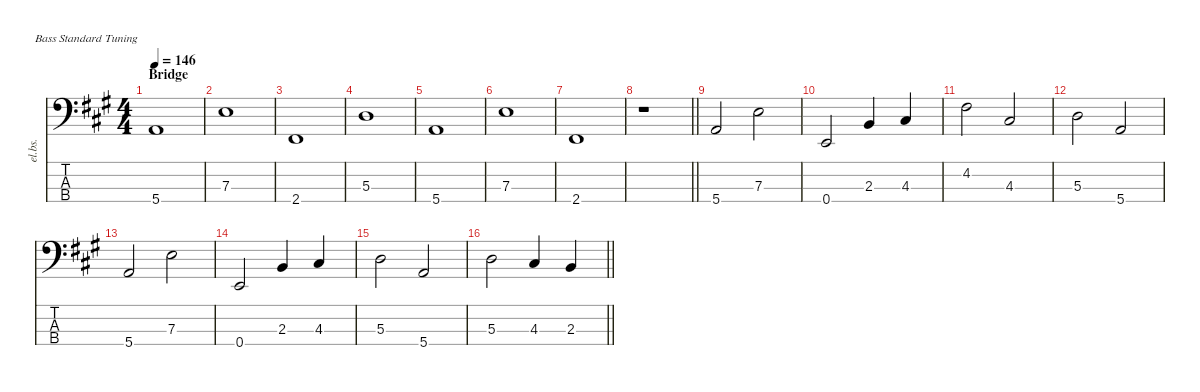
\defaultSystemsLayout 4
\hideDynamics
\bracketExtendMode nobrackets
\otherSystemsTrackNameOrientation horizontal
\track ("Bass" "el.bs.") {defaultSystemsLayout 8 instrument electricbassfinger}
\staff {score tabs}
\tuning (G2 D2 A1 E1)
\ts (4 4)
\section ("" "Bridge")
\tempo 146
\clef f4
\ks a
5.4{acc forcenatural}.1{dy f beam Up} |
7.3{acc forcenatural}.1{beam Down} |
2.4{acc #}.1{beam Up} |
5.3{acc forcenatural}.1{beam Down} |
5.4{acc forcenatural}.1{beam Up} |
7.3{acc forcenatural}.1{beam Down} |
2.4{acc #}.1{beam Up} |
\barLineRight lightlight
r.1{beam Down} |
5.4{acc forcenatural}.2{beam Up} 7.3{acc forcenatural}.2{beam Down} |
0.4{acc forcenatural}.2{beam Up} 2.3{acc forcenatural}.4{beam Up} 4.3{acc #}.4{beam Up} |
4.2{acc #}.2{beam Down} 4.3{acc #}.2{beam Up} |
5.3{acc forcenatural}.2{beam Down} 5.4{acc forcenatural}.2{beam Up} |
5.4{acc forcenatural}.2{beam Up} 7.3{acc forcenatural}.2{beam Down} |
0.4{acc forcenatural}.2{beam Up} 2.3{acc forcenatural}.4{beam Up} 4.3{acc #}.4{beam Up} |
5.3{acc forcenatural}.2{beam Down} 5.4{acc forcenatural}.2{beam Up} |
\barLineRight lightlight
5.3{acc forcenatural}.2{beam Down} 4.3{acc #}.4{beam Up} 2.3{acc forcenatural}.4{beam Up}
